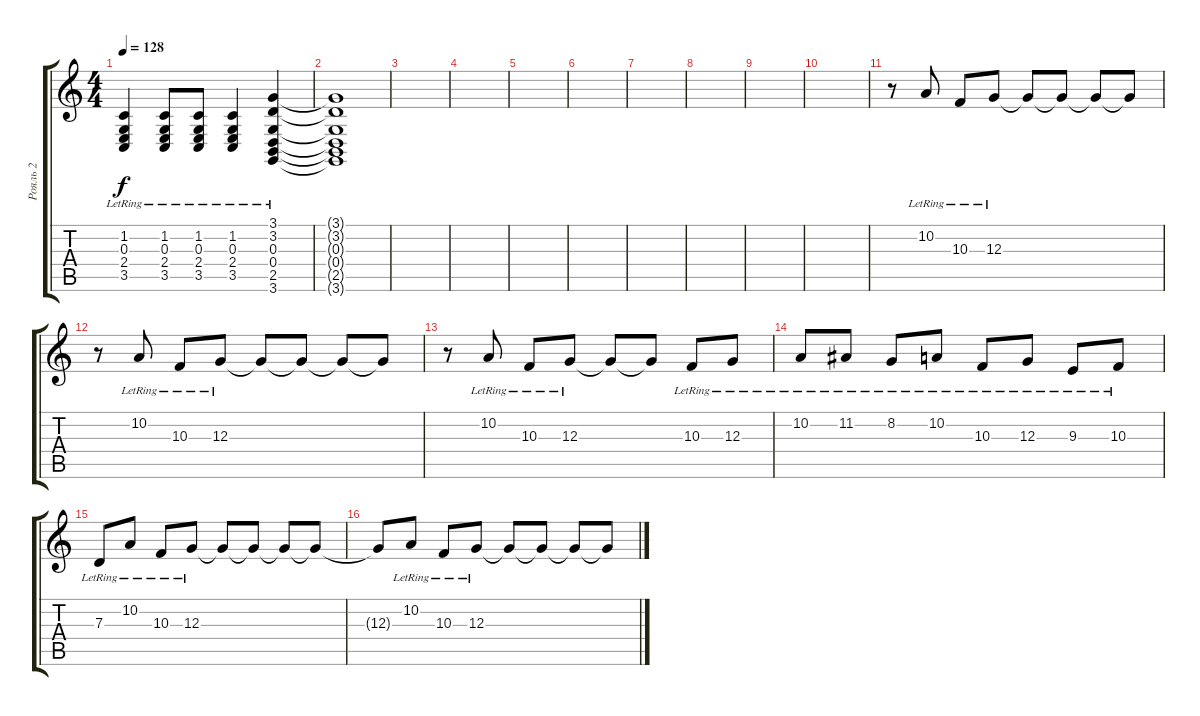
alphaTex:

\track ("Рояль 2" "Рояль 2") {instrument brightacousticpiano}
\staff {score tabs}
\tuning (E4 B3 G3 D3 A2 E2) {hide}
\ts (4 4)
\tempo 128
\clef g2
\ks c
(1.2{lr} 0.3{lr} 2.4{lr} 3.5{lr}).4{dy f} (1.2{lr} 0.3{lr} 2.4{lr} 3.5{lr}).8 (1.2{lr} 0.3{lr} 2.4{lr} 3.5{lr}).8 (1.2{lr} 0.3{lr} 2.4{lr} 3.5{lr}).4 (3.1{lr} 3.2{lr} 0.3{lr} 0.4{lr} 2.5{lr} 3.6{lr}).4 |
(3.1{t} 3.2{t} 0.3{t} 0.4{t} 2.5{t} 3.6{t}).1 |
|
|
|
|
|
|
|
|
r.8 10.2{lr}.8 10.3{lr}.8 12.3{lr}.8 12.3{t}.8 12.3{t}.8 12.3{t}.8 12.3{t}.8 |
r.8 10.2{lr}.8 10.3{lr}.8 12.3{lr}.8 12.3{t}.8 12.3{t}.8 12.3{t}.8 12.3{t}.8 |
r.8 10.2{lr}.8 10.3{lr}.8 12.3{lr}.8 12.3{t}.8 12.3{t}.8 10.3{lr}.8 12.3{lr}.8 |
10.2{lr}.8 11.2{lr}.8 8.2{lr}.8 10.2{lr}.8 10.3{lr}.8 12.3{lr}.8 9.3{lr}.8 10.3{lr}.8 |
7.3{lr}.8 10.2{lr}.8 10.3{lr}.8 12.3{lr}.8 12.3{t}.8 12.3{t}.8 12.3{t}.8 12.3{t}.8 |
12.3{t}.8 10.2{lr}.8 10.3{lr}.8 12.3{lr}.8 12.3{t}.8 12.3{t}.8 12.3{t}.8 12.3{t}.8
